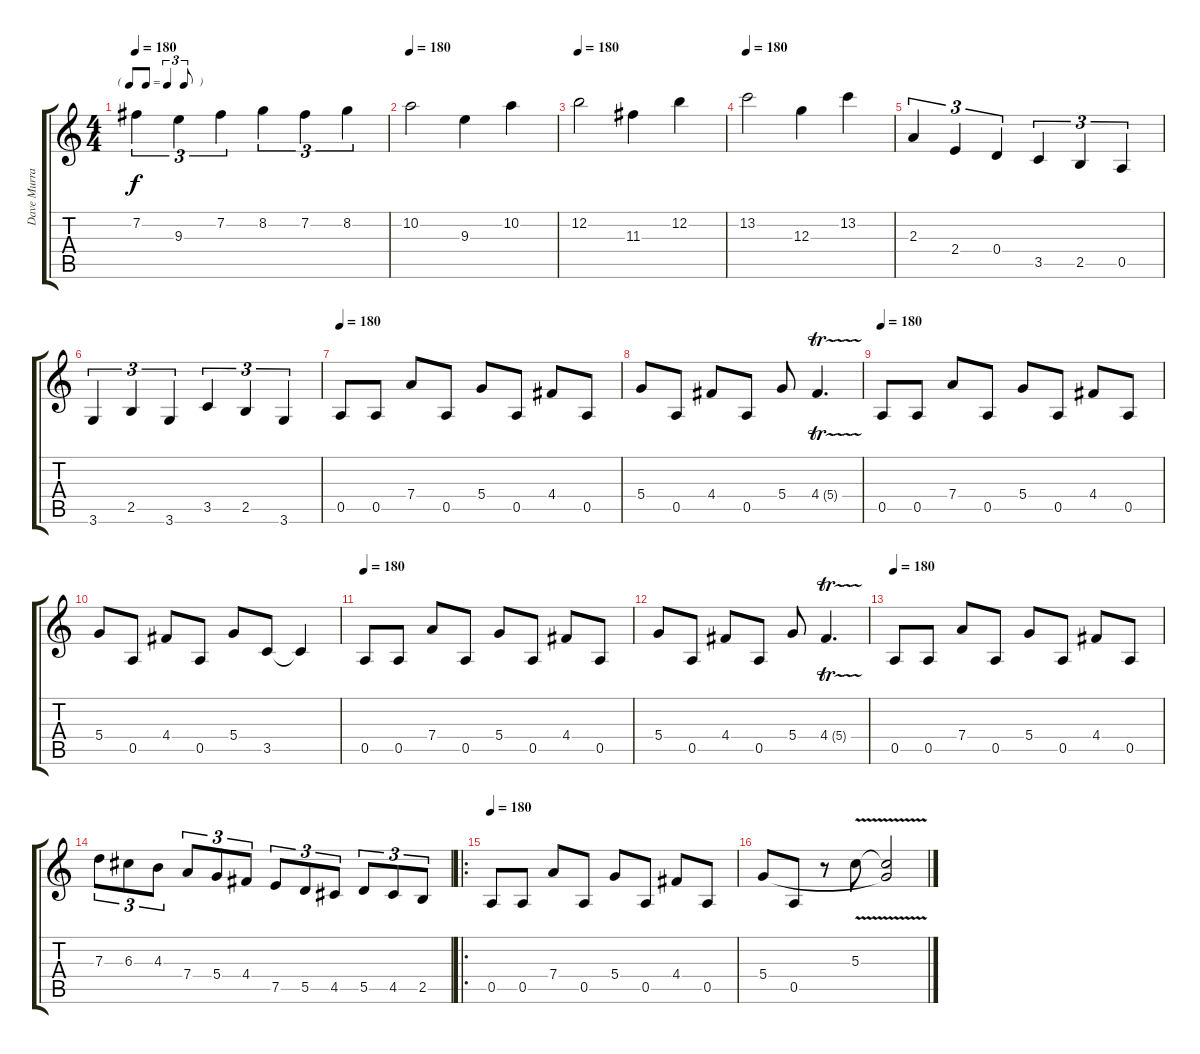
\track ("Dave Murray" "Dave Murra") {instrument distortionguitar}
\staff {score tabs}
\tuning (E4 B3 G3 D3 A2 E2) {hide}
\ts (4 4)
\tf triplet8th
\tempo 180
\clef g2
\ks c
7.2.4{tu (3 2) dy f} 9.3.4{tu (3 2)} 7.2.4{tu (3 2)} 8.2.4{tu (3 2)} 7.2.4{tu (3 2)} 8.2.4{tu (3 2)} |
\tempo 180
10.2.2 9.3.4 10.2.4 |
\tempo 180
12.2.2 11.3.4 12.2.4 |
\tempo 180
13.2.2 12.3.4 13.2.4 |
2.3.4{tu (3 2)} 2.4.4{tu (3 2)} 0.4.4{tu (3 2)} 3.5.4{tu (3 2)} 2.5.4{tu (3 2)} 0.5.4{tu (3 2)} |
3.6.4{tu (3 2)} 2.5.4{tu (3 2)} 3.6.4{tu (3 2)} 3.5.4{tu (3 2)} 2.5.4{tu (3 2)} 3.6.4{tu (3 2)} |
\tempo 180
0.5.8 0.5.8 7.4.8 0.5.8 5.4.8 0.5.8 4.4.8 0.5.8 |
5.4.8 0.5.8 4.4.8 0.5.8 5.4.8 4.4{tr (5 16)}.4{d} |
\tempo 180
0.5.8 0.5.8 7.4.8 0.5.8 5.4.8 0.5.8 4.4.8 0.5.8 |
5.4.8 0.5.8 4.4.8 0.5.8 5.4.8 3.5.8 3.5{t}.4 |
\tempo 180
0.5.8 0.5.8 7.4.8 0.5.8 5.4.8 0.5.8 4.4.8 0.5.8 |
5.4.8 0.5.8 4.4.8 0.5.8 5.4.8 4.4{tr (5 16)}.4{d} |
\tempo 180
0.5.8 0.5.8 7.4.8 0.5.8 5.4.8 0.5.8 4.4.8 0.5.8 |
7.3.8{tu (3 2)} 6.3.8{tu (3 2)} 4.3.8{tu (3 2)} 7.4.8{tu (3 2)} 5.4.8{tu (3 2)} 4.4.8{tu (3 2)} 7.5.8{tu (3 2)} 5.5.8{tu (3 2)} 4.5.8{tu (3 2)} 5.5.8{tu (3 2)} 4.5.8{tu (3 2)} 2.5.8{tu (3 2)} |
\ro
\tempo 180
0.5.8 0.5.8 7.4.8 0.5.8 5.4.8 0.5.8 4.4.8 0.5.8 |
5.4.8 0.5.8 r.8 5.3{v}.8 (5.3{t} 5.4{t}).2
